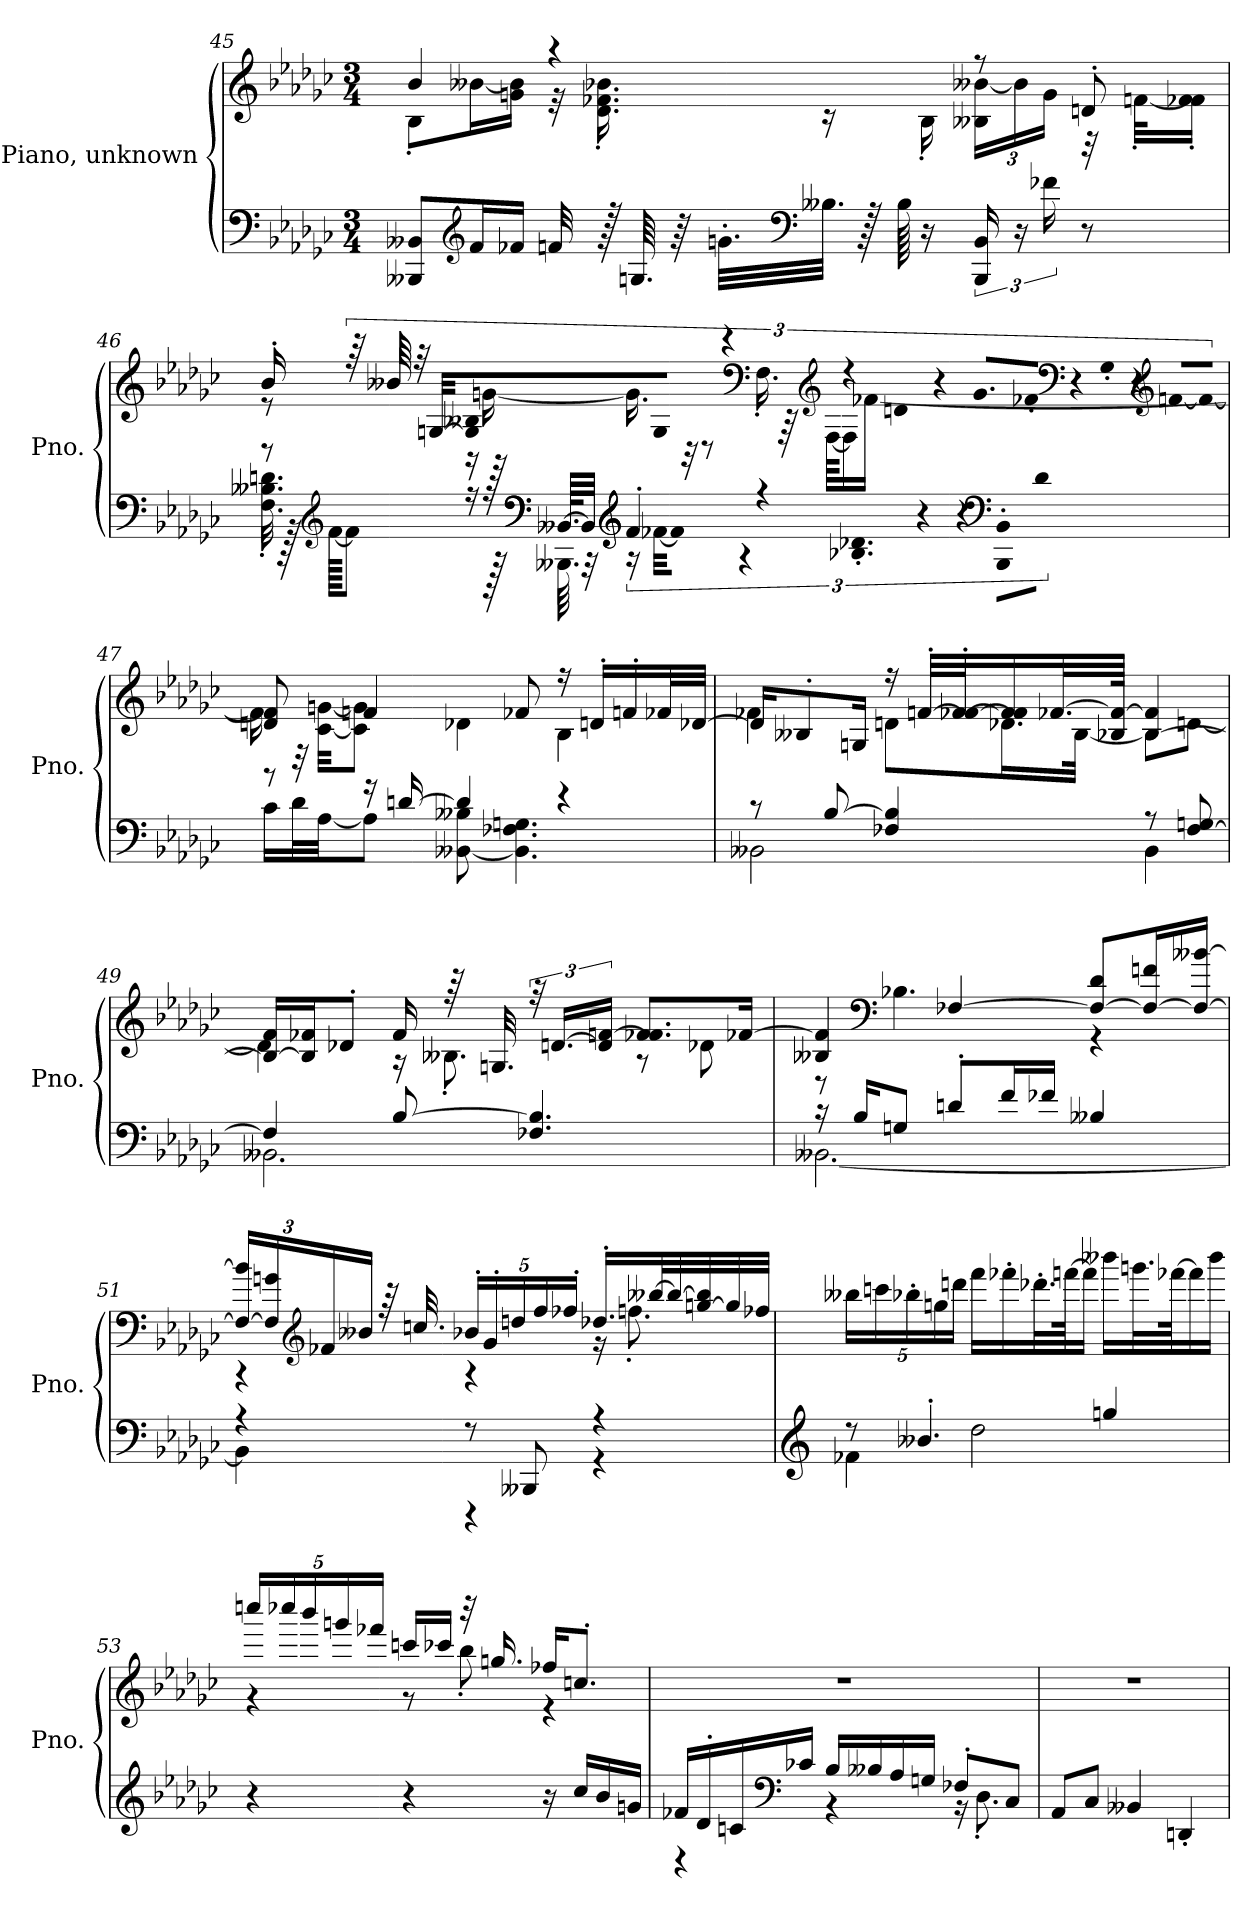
**kern	**kern
*part1	*part1
*staff2	*staff1
*I"Piano, unknown	*
*I'Pno.	*
!!LO:LB:g=z
*clefF4	*clefG2
*k[b-e-a-d-g-c-]	*k[b-e-a-d-g-c-]
*M3/4	*M3/4
=45	=45
*	*^
8BBB--X/ 8BB--X/L	4b-/	8B-'\L
*clefG2	*	*
16f/L	.	[16b--X\L
16f-X/JJ	.	16gn\ 16b--\]JJ
32fn/	4r	32r
128r	.	16.d-\' 16.f-X\' 16.b-X\'
64.Gn/	.	.
64r	.	.
32.gn'\LLL	.	.
*clefF4	*	*
32.B--X\JJJ	.	16r
128r	.	.
128B--\	.	.
16r	.	16B-'\
*	*	*Xbrackettup
24BBB--/ 24BB--/	8r	24B--X\ [24b--X\LL
24r	.	24b--\]
24f-X\	.	24g\JJ
8r	8dn'/	32r
.	.	[32fn'\KLL
.	.	16f-X\' 16f\]'JJ
!!LO:LB:g=z	!!
=46	=46	=46
*^	*	*
8r	32.F\' 32.B--X\' 32.dn\'	16b-'/	8r
.	128r	.	.
*clefG2	*	*	*
.	[128f\KKKKL	.	.
*	*	*brackettup	*
.	8f\J]	96r	.
.	.	96b--X/	.
.	.	48r	.
.	.	[48Gn/KLL	.
16r	.	16G/] 16B--X/	16r
128r	128r	16G/JJ	[16gn\
*clefF4	*	*	*
[64.BB--X/KLLL	64.BBB--X\	.	.
32BB--/JJJ]	32r	.	.
*clefG2	*	*	*
4f'/	24r	16r	16.g\]
.	[48f-X\KLL	.	.
.	16f-\JJ]	32r	.
.	.	32dn/	32r
.	64r	64r	8r
.	32.B-X\' 32.d-X\'	32.g/KLL	.
.	16r	16f-X'/JJ	.
*	*	*clefF4	*
4r	8r	32r	16.F'\
.	.	16G'/	.
.	.	64r	64r
*	*	*clefG2	*
.	.	[64fn/KKKL	[64F\KKLL
*clefF4	*	*	*
.	16BBB--\' 16BB--\'LL	8f/J_	16F\]
.	16d-\JJ	.	[16f-X\JJ
!!LO:PB:g=z	!!
=47	=47	=47	=47
8r	16c-\LL	8dn/ 8f/]	16f-\]
.	32d-\L	.	32r
.	[32A-\JJ	.	[32c-\ [32gn\KKL
16r	8A-\J]	4fn/	8c-\] 8g\]J
[16dn/	.	.	.
4d/]	[8BB--X\ 8B--X\	.	4d-X\
.	4.BB--\] 4.F-X\ 4.Gn\	8f-X/	.
4r	.	16r	4B-\
.	.	16dn'/LL	.
.	.	16fn'/	.
.	.	32f-X/L	.
.	.	[32d-X/JJJ	.
!!LO:LB:g=z	!!
=48	=48	=48	=48
8r	2BB--X\	16d-/KL]	4f-X\
.	.	8B--X'/	.
[8B-/	.	.	.
.	.	16Gn/Jk	.
4F-X/ 4B-/]	.	16r	8dn\L
.	.	[32fn'/LLL	.
.	.	[32f-X/' 32f/_'J	.
.	.	16f-/] 16f/]	16.d-X\L
.	.	[32.f-X/L	.
.	.	.	[32B--\JJk
.	.	64B-X/ 64f-/_JJJk	.
8r	4BB--\	[4B-/ 4f-/]	8B--\L]
[8F-/ 8Gn/	.	.	[8dn\J
!!LO:LB:g=z	!!
=49	=49	=49	=49
4F-/]	2.BB--X\	16B-/_ 16f/LL	4d\]
.	.	16B-/] 16f-X/J	.
.	.	8d-X'/J	.
[8B-/	.	16f-/	16r
.	.	64r	8.B--X'\
.	.	32.Gn/	.
4.F-X/ 4.B-/]	.	48r	.
.	.	[24.dn/LL	.
.	.	24d/] [24fn/JJ	.
.	.	8.f-X/ 8.f/]L	8r
.	.	.	8d-X\
.	.	[16f-X/Jk	.
=50	=50	=50	=50
16r	[2.BB--X\	4B--X/ 4f-/]	8r
16B-/KL	.	.	.
*	*	*clefF4	*
8Gn/J	.	.	4.B-X\
8dn'/L	.	[4F-X/	.
16f/L	.	.	.
16f-X/JJ	.	.	.
4B--X/	.	8F-/_ 8d-/L	4r
.	.	16F-/_ 16fn/L	.
.	.	16F-/_ [16b--X/JJ	.
!!LO:LB:g=z	!!
=51	=51	=51	=51
*	*	*Xbrackettup	*
4r	4BB--\]	24F-/_ 24b--/]LL	4r
.	.	24F-/] 24gn/	.
*	*	*clefG2	*
.	.	24f-X/	.
.	.	16b--X/JJ	.
.	.	64r	.
.	.	32.ccn/	.
8r	4r	20b-X'/LL	4r
.	.	20g'/	.
.	.	20ddn/	.
8BBB--X/	.	.	.
.	.	20ff/	.
.	.	20ff-X'/JJ	.
4r	4r	16.dd-X'/LL	16r
.	.	.	8.ffn'\
.	.	[32bb--X/L	.
.	.	32bb--/_	.
.	.	[32ggn/ 32bb--/]	.
.	.	32gg/]	.
.	.	32ff-X/JJJ	.
*	*	*v	*v
!!LO:LB:g=z
=52	=52	=52
*clefG2	*	*
8r	4f-X\	20bb--X\LL
.	.	20cccn\
.	.	20bb-X'\
4.b--X'/	.	.
.	.	20ggn\
.	.	20dddn\JJ
.	2dd-\	16fff\LL
.	.	16fff-X'\
.	.	32.ddd-X'\L
.	.	[64fffn\JK
.	.	16fff\JJ]
4ggn/	.	16bbb--X\LL
.	.	32.gggn\L
.	.	[64fff-X\JK
.	.	16fff-\]
.	.	16bbb--\JJ
*v	*v	*
!!LO:LB:g=z
=53	=53
*	*^
4r	20ccccn/LL	4r
.	20cccc-X/	.
.	20bbb-/	.
.	20gggn/	.
.	20fff-X/JJ	.
4r	16cccn/LL	8r
.	16ccc-X/JJ	.
.	32r	8bb-'\
.	16.ggn/	.
16r	16ff-X/KL	4r
16cc-/LL	8.ccn'/J	.
16b-/	.	.
16gn/JJ	.	.
*	*v	*v
=54	=54
*^	*
16f-X/LL	4r	2.r
16d-'/	.	.
16cn/	.	.
*clefF4	*	*
16c-X/JJ	.	.
16B-/LL	4r	.
16B--X/	.	.
16A-/	.	.
16Gn/JJ	.	.
8F-X'/L	16r	.
.	8.D-'\	.
8C-/J	.	.
*v	*v	*
!!LO:PB:g=z
=55	=55
8AA-/L	2.r
8C-/J	.
4BB--X/	.
4DDn'/	.
=	=
*-	*-
